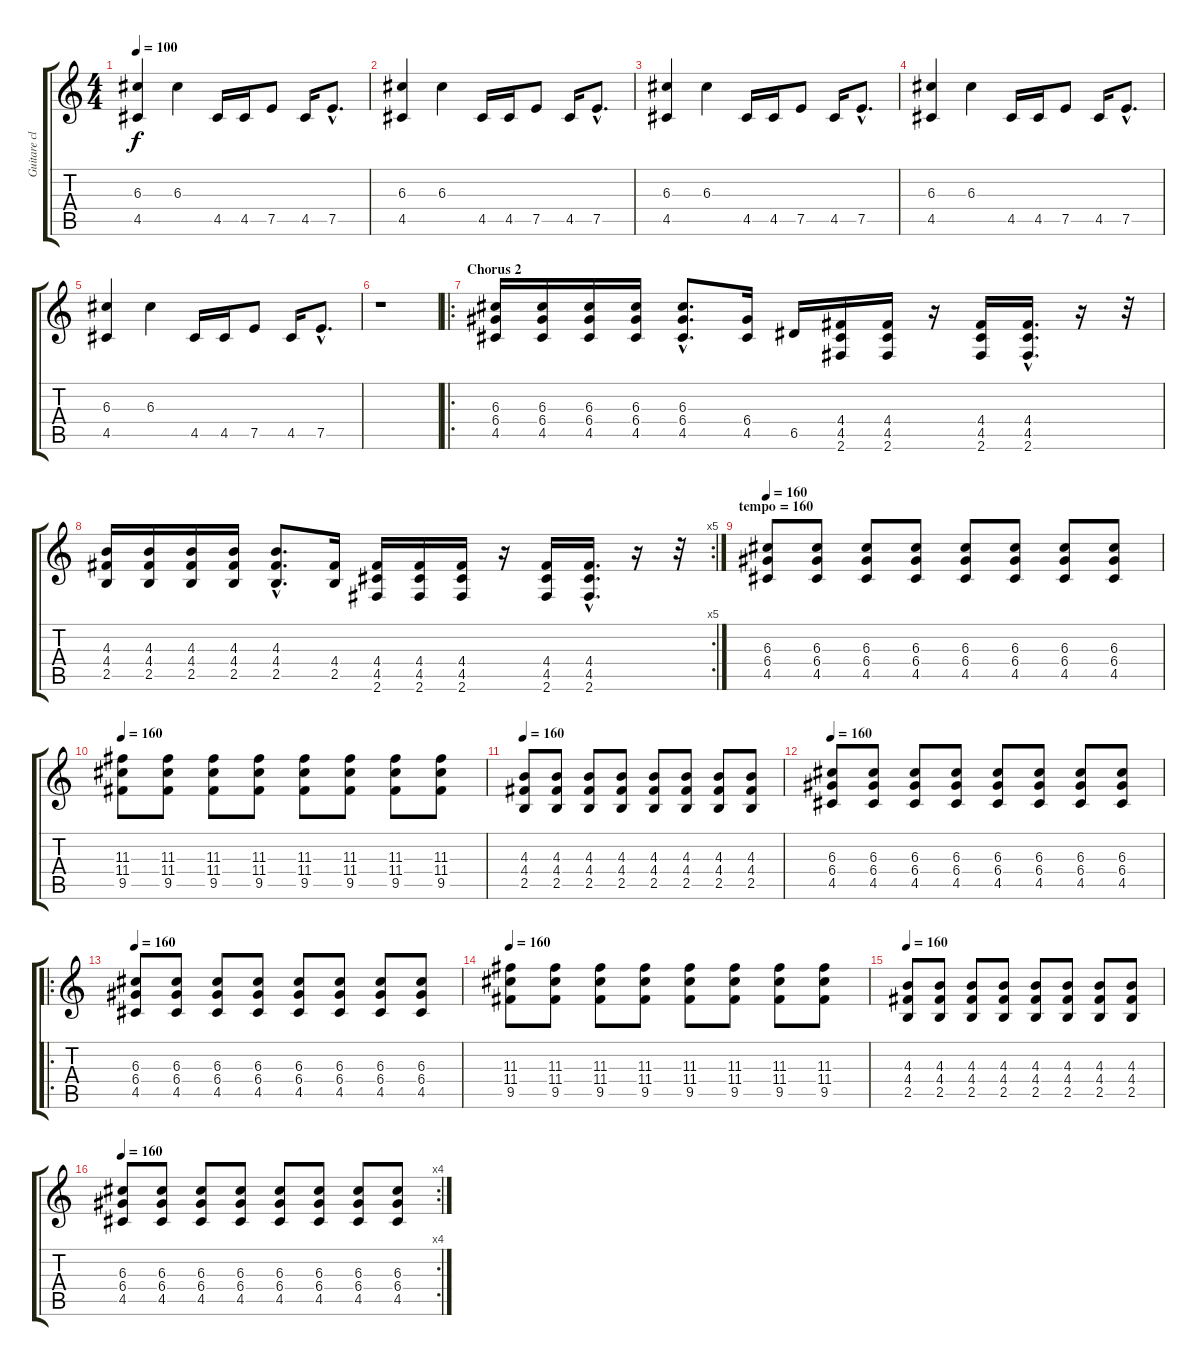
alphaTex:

\track ("Guitare clean" "Guitare cl") {instrument acousticguitarnylon}
\staff {score tabs}
\tuning (E4 B3 G3 D3 A2 E2) {hide}
\ts (4 4)
\tempo 100
\clef g2
\ks c
(6.3 4.5).4{dy f} 6.3.4 4.5.16 4.5.16 7.5.8 4.5.16 7.5{hac}.8{d} |
(6.3 4.5).4 6.3.4 4.5.16 4.5.16 7.5.8 4.5.16 7.5{hac}.8{d} |
(6.3 4.5).4 6.3.4 4.5.16 4.5.16 7.5.8 4.5.16 7.5{hac}.8{d} |
(6.3 4.5).4 6.3.4 4.5.16 4.5.16 7.5.8 4.5.16 7.5{hac}.8{d} |
(6.3 4.5).4 6.3.4 4.5.16 4.5.16 7.5.8 4.5.16 7.5{hac}.8{d} |
r.1 |
\ro
\section ("" "Chorus 2")
(6.3 6.4 4.5).16 (6.3 6.4 4.5).16 (6.3 6.4 4.5).16 (6.3 6.4 4.5).16 (6.3{hac} 6.4{hac} 4.5{hac}).8{d} (6.4 4.5).16 6.5.16 (4.4 4.5 2.6).16 (4.4 4.5 2.6).16 r.16 (4.4 4.5 2.6).16 (4.4{hac} 4.5{hac} 2.6{hac}).16{d} r.16 r.32 |
\rc 5
(4.3 4.4 2.5).16 (4.3 4.4 2.5).16 (4.3 4.4 2.5).16 (4.3 4.4 2.5).16 (4.3{hac} 4.4{hac} 2.5{hac}).8{d} (4.4 2.5).16 (4.4 4.5 2.6).16 (4.4 4.5 2.6).16 (4.4 4.5 2.6).16 r.16 (4.4 4.5 2.6).16 (4.4{hac} 4.5{hac} 2.6{hac}).16{d} r.16 r.32 |
\section ("" "tempo = 160")
\tempo 160
(6.3 6.4 4.5).8 (6.3 6.4 4.5).8 (6.3 6.4 4.5).8 (6.3 6.4 4.5).8 (6.3 6.4 4.5).8 (6.3 6.4 4.5).8 (6.3 6.4 4.5).8 (6.3 6.4 4.5).8 |
\tempo 160
(11.3 11.4 9.5).8 (11.3 11.4 9.5).8 (11.3 11.4 9.5).8 (11.3 11.4 9.5).8 (11.3 11.4 9.5).8 (11.3 11.4 9.5).8 (11.3 11.4 9.5).8 (11.3 11.4 9.5).8 |
\tempo 160
(4.3 4.4 2.5).8 (4.3 4.4 2.5).8 (4.3 4.4 2.5).8 (4.3 4.4 2.5).8 (4.3 4.4 2.5).8 (4.3 4.4 2.5).8 (4.3 4.4 2.5).8 (4.3 4.4 2.5).8 |
\tempo 160
(6.3 6.4 4.5).8 (6.3 6.4 4.5).8 (6.3 6.4 4.5).8 (6.3 6.4 4.5).8 (6.3 6.4 4.5).8 (6.3 6.4 4.5).8 (6.3 6.4 4.5).8 (6.3 6.4 4.5).8 |
\ro
\tempo 160
(6.3 6.4 4.5).8 (6.3 6.4 4.5).8 (6.3 6.4 4.5).8 (6.3 6.4 4.5).8 (6.3 6.4 4.5).8 (6.3 6.4 4.5).8 (6.3 6.4 4.5).8 (6.3 6.4 4.5).8 |
\tempo 160
(11.3 11.4 9.5).8 (11.3 11.4 9.5).8 (11.3 11.4 9.5).8 (11.3 11.4 9.5).8 (11.3 11.4 9.5).8 (11.3 11.4 9.5).8 (11.3 11.4 9.5).8 (11.3 11.4 9.5).8 |
\tempo 160
(4.3 4.4 2.5).8 (4.3 4.4 2.5).8 (4.3 4.4 2.5).8 (4.3 4.4 2.5).8 (4.3 4.4 2.5).8 (4.3 4.4 2.5).8 (4.3 4.4 2.5).8 (4.3 4.4 2.5).8 |
\rc 4
\tempo 160
(6.3 6.4 4.5).8 (6.3 6.4 4.5).8 (6.3 6.4 4.5).8 (6.3 6.4 4.5).8 (6.3 6.4 4.5).8 (6.3 6.4 4.5).8 (6.3 6.4 4.5).8 (6.3 6.4 4.5).8
